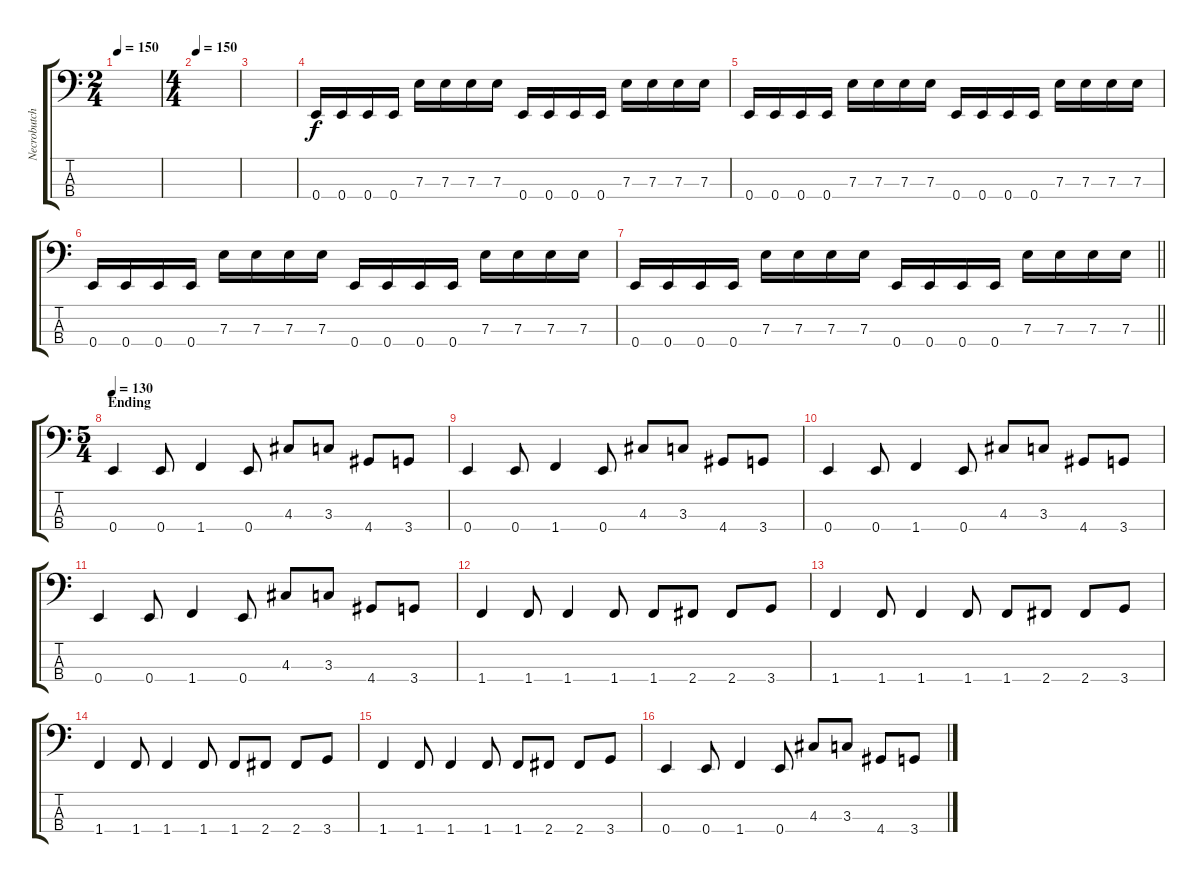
\track ("Necrobutcher" "Necrobutch") {instrument electricbasspick}
\staff {score tabs}
\tuning (G2 D2 A1 E1) {hide}
\ts (2 4)
\tempo 150
\clef f4
\ks c
|
\ts (4 4)
\tempo 150
|
|
0.4.16 0.4.16 0.4.16 0.4.16 7.3.16 7.3.16 7.3.16 7.3.16 0.4.16 0.4.16 0.4.16 0.4.16 7.3.16 7.3.16 7.3.16 7.3.16 |
0.4.16 0.4.16 0.4.16 0.4.16 7.3.16 7.3.16 7.3.16 7.3.16 0.4.16 0.4.16 0.4.16 0.4.16 7.3.16 7.3.16 7.3.16 7.3.16 |
0.4.16 0.4.16 0.4.16 0.4.16 7.3.16 7.3.16 7.3.16 7.3.16 0.4.16 0.4.16 0.4.16 0.4.16 7.3.16 7.3.16 7.3.16 7.3.16 |
\barLineRight lightlight
0.4.16 0.4.16 0.4.16 0.4.16 7.3.16 7.3.16 7.3.16 7.3.16 0.4.16 0.4.16 0.4.16 0.4.16 7.3.16 7.3.16 7.3.16 7.3.16 |
\ts (5 4)
\section ("" "Ending")
\tempo 130
0.4.4 0.4.8 1.4.4 0.4.8 4.3.8 3.3.8 4.4.8 3.4.8 |
0.4.4 0.4.8 1.4.4 0.4.8 4.3.8 3.3.8 4.4.8 3.4.8 |
0.4.4 0.4.8 1.4.4 0.4.8 4.3.8 3.3.8 4.4.8 3.4.8 |
0.4.4 0.4.8 1.4.4 0.4.8 4.3.8 3.3.8 4.4.8 3.4.8 |
1.4.4 1.4.8 1.4.4 1.4.8 1.4.8 2.4.8 2.4.8 3.4.8 |
1.4.4 1.4.8 1.4.4 1.4.8 1.4.8 2.4.8 2.4.8 3.4.8 |
1.4.4 1.4.8 1.4.4 1.4.8 1.4.8 2.4.8 2.4.8 3.4.8 |
1.4.4 1.4.8 1.4.4 1.4.8 1.4.8 2.4.8 2.4.8 3.4.8 |
0.4.4 0.4.8 1.4.4 0.4.8 4.3.8 3.3.8 4.4.8 3.4.8
